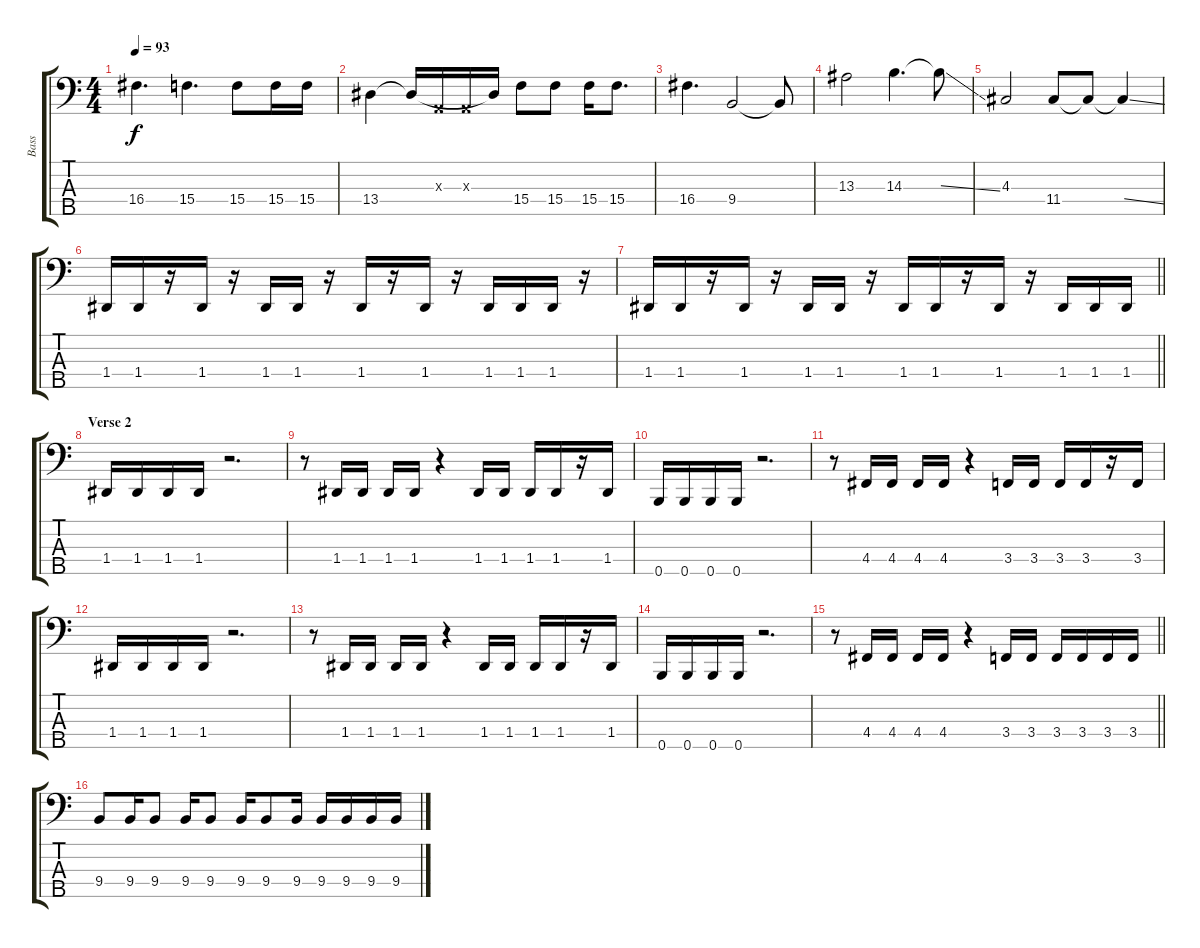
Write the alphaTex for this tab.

\track ("Bass" "Bass") {instrument electricbassfinger}
\staff {score tabs}
\tuning (G2 D2 A1 D1 B0) {hide}
\ts (4 4)
\tempo 93
\clef f4
\ks c
16.4.4{d dy f} 15.4.4{d} 15.4.8 15.4.16 15.4.16 |
13.4.4 13.4{t}.16 0.3{x}.16 0.3{x}.16 13.4{t}.16 15.4.8 15.4.8 15.4.16 15.4.8{d} |
16.4.4{d} 9.4.2 9.4{t}.8 |
13.3.2 14.3.4{d} 14.3{ss t}.8 |
4.3.2 11.4.8 11.4{t}.8 11.4{ss t}.4 |
1.4.16 1.4.16 r.16 1.4.16 r.16 1.4.16 1.4.16 r.16 1.4.16 r.16 1.4.16 r.16 1.4.16 1.4.16 1.4.16 r.16 |
\barLineRight lightlight
1.4.16 1.4.16 r.16 1.4.16 r.16 1.4.16 1.4.16 r.16 1.4.16 1.4.16 r.16 1.4.16 r.16 1.4.16 1.4.16 1.4.16 |
\section ("" "Verse 2")
1.4.16{volume 16} 1.4.16 1.4.16 1.4.16 r.2{d} |
r.8 1.4.16 1.4.16 1.4.16 1.4.16 r.4 1.4.16 1.4.16 1.4.16 1.4.16 r.16 1.4.16 |
0.5.16 0.5.16 0.5.16 0.5.16 r.2{d} |
r.8 4.4.16 4.4.16 4.4.16 4.4.16 r.4 3.4.16 3.4.16 3.4.16 3.4.16 r.16 3.4.16 |
1.4.16 1.4.16 1.4.16 1.4.16 r.2{d} |
r.8 1.4.16 1.4.16 1.4.16 1.4.16 r.4 1.4.16 1.4.16 1.4.16 1.4.16 r.16 1.4.16 |
0.5.16 0.5.16 0.5.16 0.5.16 r.2{d} |
\barLineRight lightlight
r.8 4.4.16 4.4.16 4.4.16 4.4.16 r.4 3.4.16 3.4.16 3.4.16 3.4.16 3.4.16 3.4.16 |
\section ("" "")
9.4.8 9.4.16 9.4.8 9.4.16 9.4.8 9.4.16 9.4.8 9.4.16 9.4.16 9.4.16 9.4.16 9.4.16
